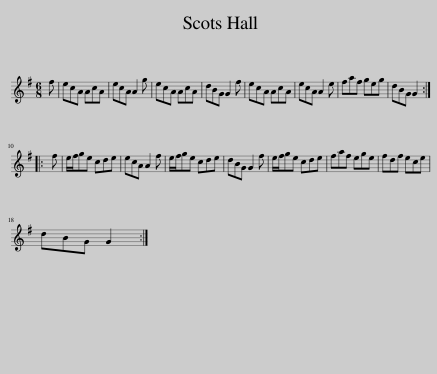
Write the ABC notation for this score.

X:1
L:1/8
M:6/8
I:linebreak $
K:G
V:1 treble
V:1
 f | ecA AcA | ecA A2 g | ecA AcA | dBG G2 f | %5
 ecA AcA | ecA A2 e | faf geg | dBG G2 ::$ f | %10
 e/f/ge cde | ecA A2 f | e/f/ge cde | dBG G2 f | e/f/ge cde | %15
 faf ege | fdf ece |$ dBG G2 :| %18
